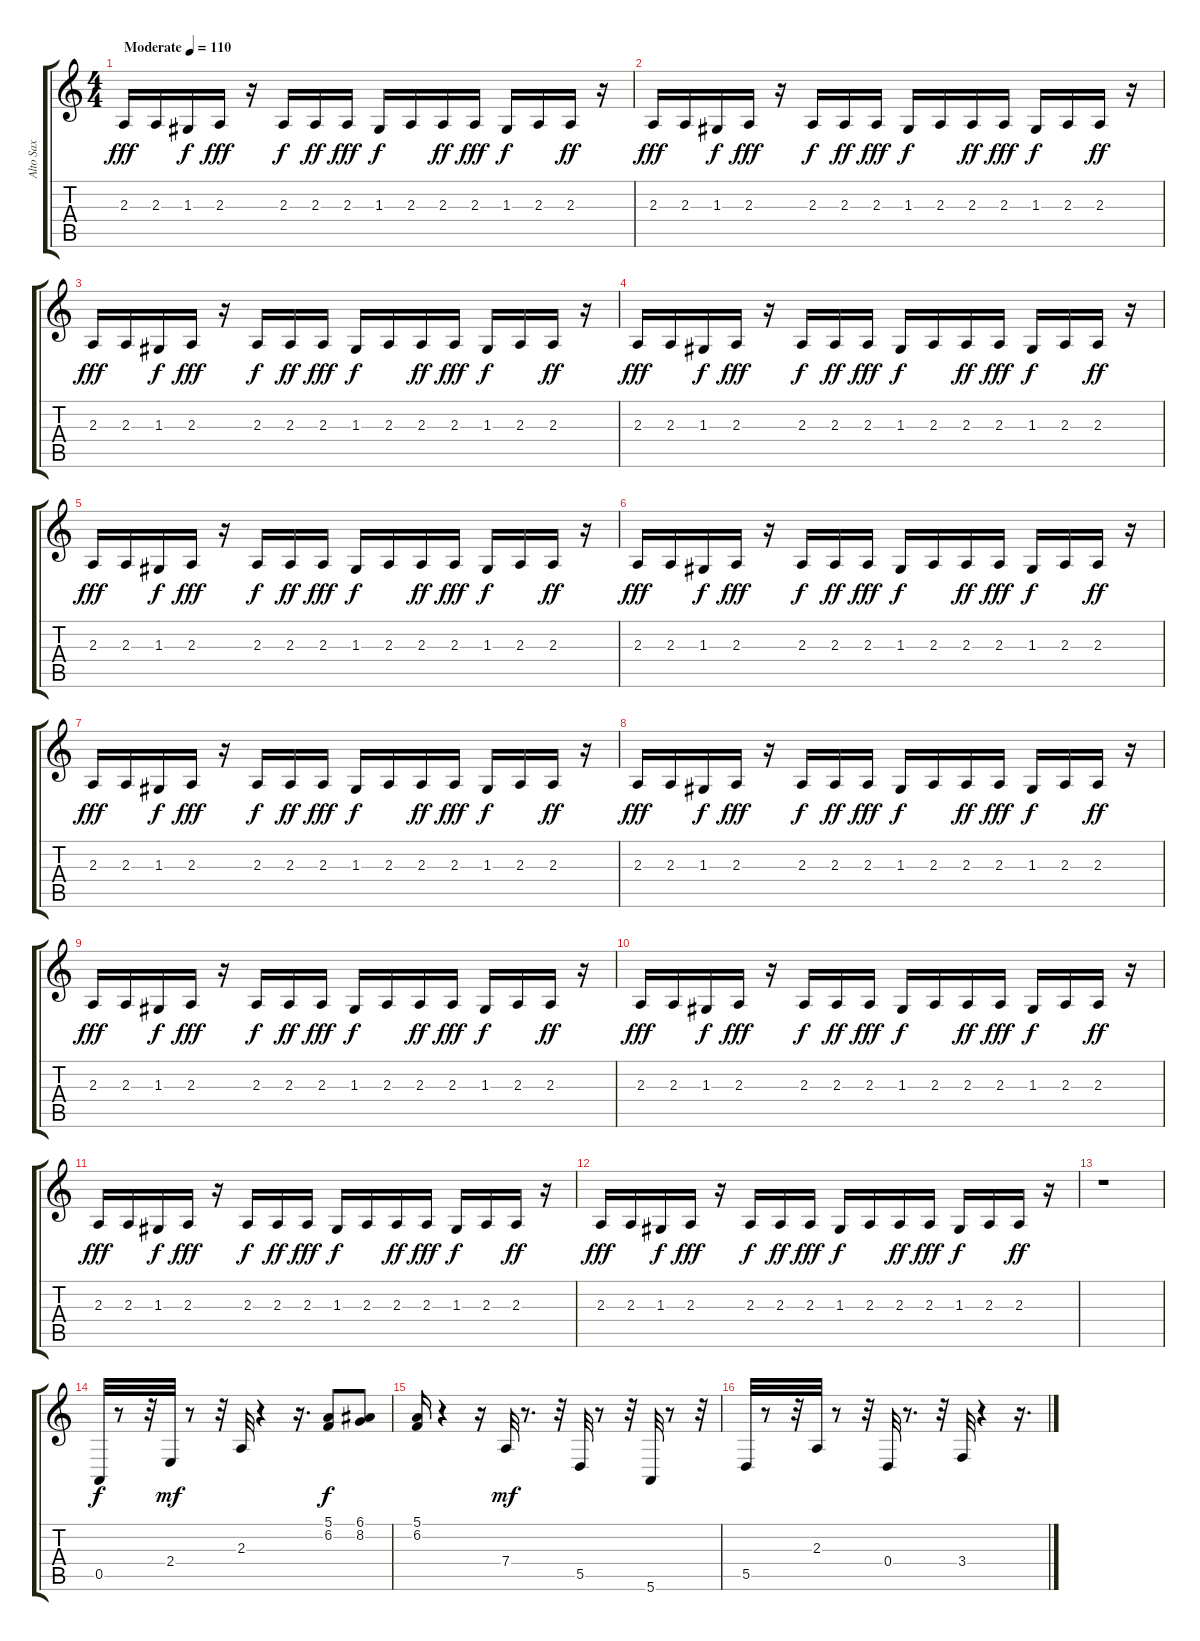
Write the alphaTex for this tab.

\track ("Alto Sax" "Alto Sax") {instrument altosax}
\staff {score tabs}
\tuning (E4 B3 G3 D3 A2 E2) {hide}
\ts (4 4)
\tempo (110 "Moderate")
\clef g2
\ks c
2.3.16{dy fff instrument altosax} 2.3.16 1.3.16{dy f} 2.3.16{dy fff} r.16 2.3.16{dy f} 2.3.16{dy ff} 2.3.16{dy fff} 1.3.16{dy f} 2.3.16 2.3.16{dy ff} 2.3.16{dy fff} 1.3.16{dy f} 2.3.16 2.3.16{dy ff} r.16 |
2.3.16{dy fff} 2.3.16 1.3.16{dy f} 2.3.16{dy fff} r.16 2.3.16{dy f} 2.3.16{dy ff} 2.3.16{dy fff} 1.3.16{dy f} 2.3.16 2.3.16{dy ff} 2.3.16{dy fff} 1.3.16{dy f} 2.3.16 2.3.16{dy ff} r.16 |
2.3.16{dy fff} 2.3.16 1.3.16{dy f} 2.3.16{dy fff} r.16 2.3.16{dy f} 2.3.16{dy ff} 2.3.16{dy fff} 1.3.16{dy f} 2.3.16 2.3.16{dy ff} 2.3.16{dy fff} 1.3.16{dy f} 2.3.16 2.3.16{dy ff} r.16 |
2.3.16{dy fff} 2.3.16 1.3.16{dy f} 2.3.16{dy fff} r.16 2.3.16{dy f} 2.3.16{dy ff} 2.3.16{dy fff} 1.3.16{dy f} 2.3.16 2.3.16{dy ff} 2.3.16{dy fff} 1.3.16{dy f} 2.3.16 2.3.16{dy ff} r.16 |
2.3.16{dy fff} 2.3.16 1.3.16{dy f} 2.3.16{dy fff} r.16 2.3.16{dy f} 2.3.16{dy ff} 2.3.16{dy fff} 1.3.16{dy f} 2.3.16 2.3.16{dy ff} 2.3.16{dy fff} 1.3.16{dy f} 2.3.16 2.3.16{dy ff} r.16 |
2.3.16{dy fff} 2.3.16 1.3.16{dy f} 2.3.16{dy fff} r.16 2.3.16{dy f} 2.3.16{dy ff} 2.3.16{dy fff} 1.3.16{dy f} 2.3.16 2.3.16{dy ff} 2.3.16{dy fff} 1.3.16{dy f} 2.3.16 2.3.16{dy ff} r.16 |
2.3.16{dy fff} 2.3.16 1.3.16{dy f} 2.3.16{dy fff} r.16 2.3.16{dy f} 2.3.16{dy ff} 2.3.16{dy fff} 1.3.16{dy f} 2.3.16 2.3.16{dy ff} 2.3.16{dy fff} 1.3.16{dy f} 2.3.16 2.3.16{dy ff} r.16 |
2.3.16{dy fff} 2.3.16 1.3.16{dy f} 2.3.16{dy fff} r.16 2.3.16{dy f} 2.3.16{dy ff} 2.3.16{dy fff} 1.3.16{dy f} 2.3.16 2.3.16{dy ff} 2.3.16{dy fff} 1.3.16{dy f} 2.3.16 2.3.16{dy ff} r.16 |
2.3.16{dy fff} 2.3.16 1.3.16{dy f} 2.3.16{dy fff} r.16 2.3.16{dy f} 2.3.16{dy ff} 2.3.16{dy fff} 1.3.16{dy f} 2.3.16 2.3.16{dy ff} 2.3.16{dy fff} 1.3.16{dy f} 2.3.16 2.3.16{dy ff} r.16 |
2.3.16{dy fff} 2.3.16 1.3.16{dy f} 2.3.16{dy fff} r.16 2.3.16{dy f} 2.3.16{dy ff} 2.3.16{dy fff} 1.3.16{dy f} 2.3.16 2.3.16{dy ff} 2.3.16{dy fff} 1.3.16{dy f} 2.3.16 2.3.16{dy ff} r.16 |
2.3.16{dy fff} 2.3.16 1.3.16{dy f} 2.3.16{dy fff} r.16 2.3.16{dy f} 2.3.16{dy ff} 2.3.16{dy fff} 1.3.16{dy f} 2.3.16 2.3.16{dy ff} 2.3.16{dy fff} 1.3.16{dy f} 2.3.16 2.3.16{dy ff} r.16 |
2.3.16{dy fff} 2.3.16 1.3.16{dy f} 2.3.16{dy fff} r.16 2.3.16{dy f} 2.3.16{dy ff} 2.3.16{dy fff} 1.3.16{dy f} 2.3.16 2.3.16{dy ff} 2.3.16{dy fff} 1.3.16{dy f} 2.3.16 2.3.16{dy ff} r.16 |
r.1 |
0.5.32{dy f} r.8 r.32 2.4.32{dy mf} r.8 r.32 2.3.32 r.4 r.16{d} (5.1 6.2).8{dy f} (6.1 8.2).8 |
(5.1 6.2).16 r.4 r.16 7.4.32{dy mf} r.8{d} r.32 5.5.32 r.8 r.32 5.6.32 r.8 r.32 |
5.5.32 r.8 r.32 2.3.32 r.8 r.32 0.4.32 r.8{d} r.32 3.4.32 r.4 r.16{d}
